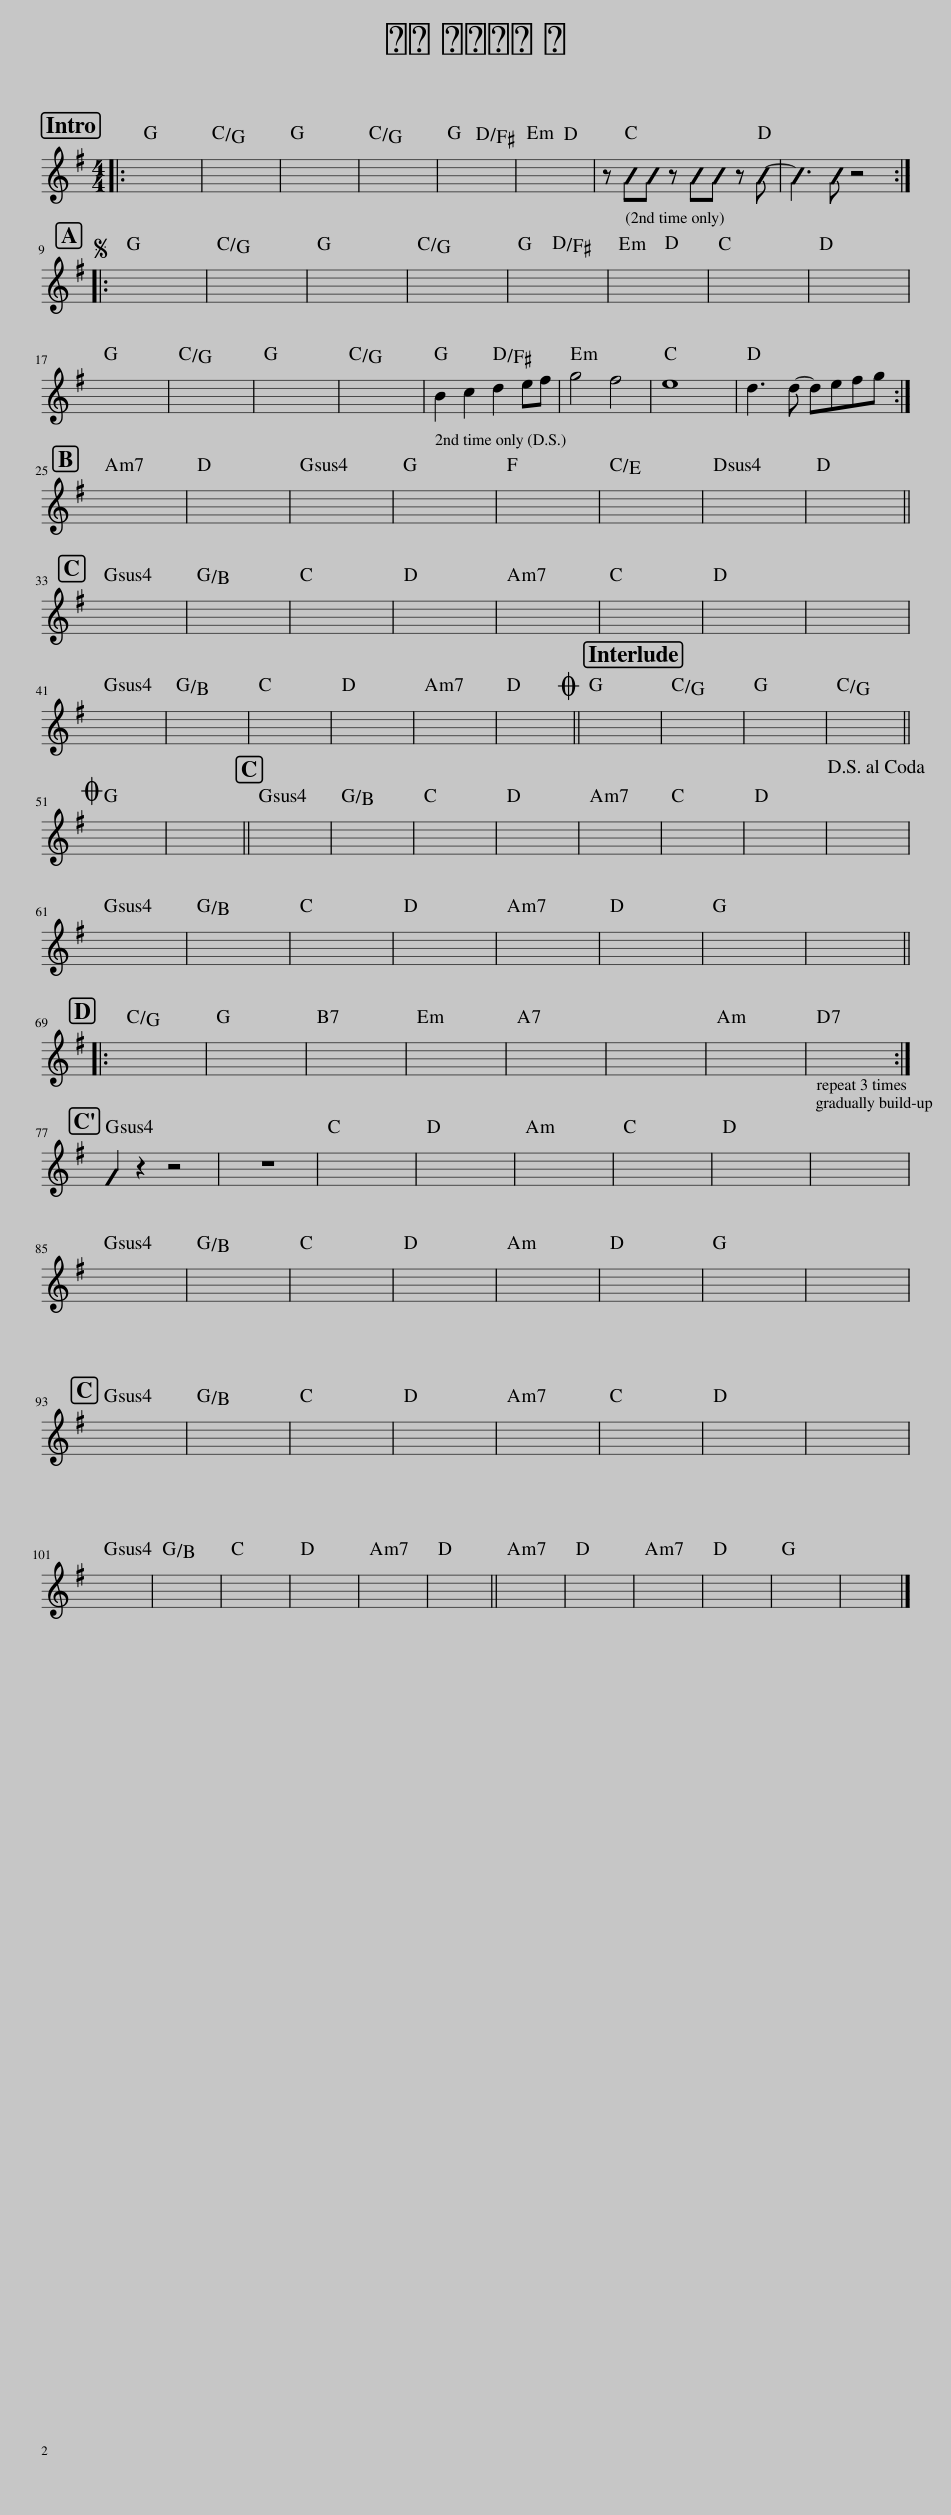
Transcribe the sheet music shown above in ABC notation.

X:1
L:1/8
M:4/4
I:linebreak $
K:G
V:1 treble
V:1
|: x8 | x8 | x8 | x8 | x8 | %5
 x8 | z BB z BB z B- | B3 B z4 ::$S x8 | x8 | %10
 x8 | x8 | x8 | x8 | x8 | %15
 x8 |$ x8 | x8 | x8 | x8 | %20
 B2 c2 d2 ef | g4 f4 | e8 | d3 d- defg :|$ x8 | %25
 x8 | x8 | x8 | x8 | x8 | %30
 x8 | x8 ||$ x8 | x8 | x8 | %35
 x8 | x8 | x8 | x8 | x8 |$ %40
 x8 | x8 | x8 | x8 | x8 | %45
 x8 ||O x8 | x8 | x8 | x8!D.S.! ||$ %50
O x8 | x8 || x8 | x8 | x8 | %55
 x8 | x8 | x8 | x8 | x8 |$ %60
 x8 | x8 | x8 | x8 | x8 | %65
 x8 | x8 | x8 |:$ x8 | x8 | %70
 x8 | x8 | x8 | x8 | x8 | %75
 x8 :|$ G2 z2 z4 | z8 | x8 | x8 | %80
 x8 | x8 | x8 | x8 |$ x8 | %85
 x8 | x8 | x8 | x8 | x8 | %90
 x8 | x8 |$ x8 | x8 | x8 | %95
 x8 | x8 | x8 | x8 | x8 |$ %100
 x8 | x8 | x8 | x8 | x8 | %105
 x8 || x8 | x8 | x8 | x8 | %110
 x8 | x8 |] %112
